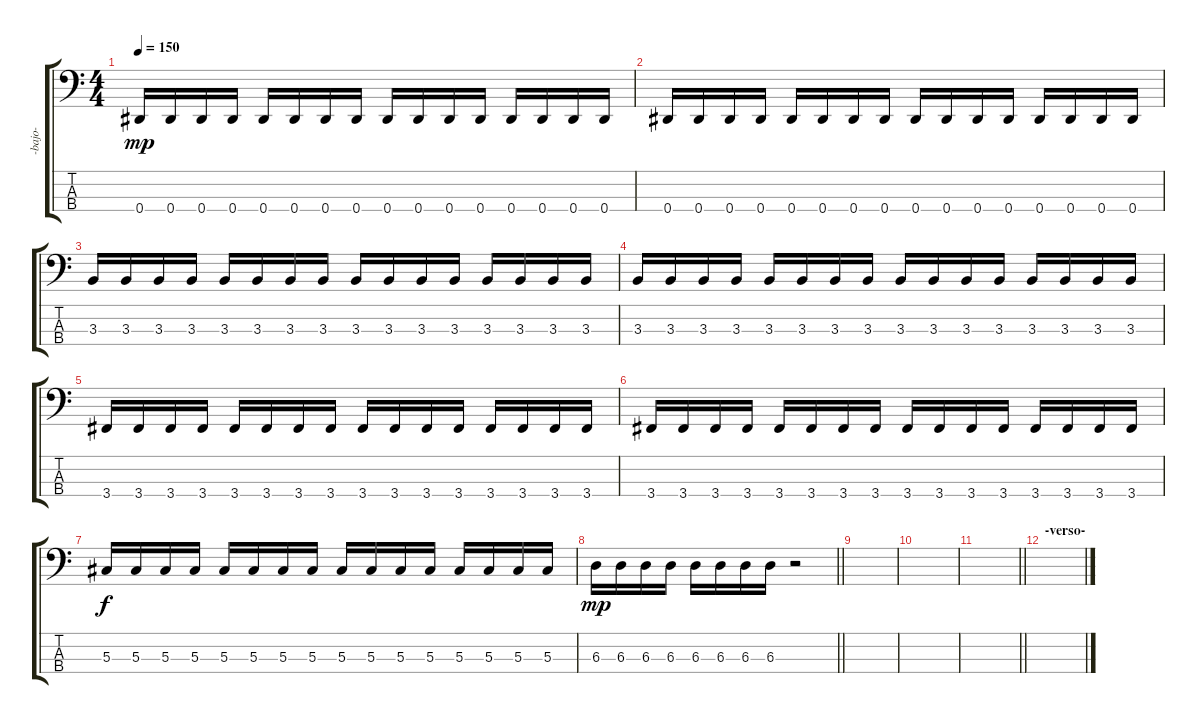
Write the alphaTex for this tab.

\track ("-bajo-" "-bajo-") {instrument electricbassfinger}
\staff {score tabs}
\tuning (Gb2 Db2 Ab1 Eb1) {hide}
\ts (4 4)
\tempo 150
\clef f4
\ks c
0.4.16{dy mp} 0.4.16 0.4.16 0.4.16 0.4.16 0.4.16 0.4.16 0.4.16 0.4.16 0.4.16 0.4.16 0.4.16 0.4.16 0.4.16 0.4.16 0.4.16 |
0.4.16 0.4.16 0.4.16 0.4.16 0.4.16 0.4.16 0.4.16 0.4.16 0.4.16 0.4.16 0.4.16 0.4.16 0.4.16 0.4.16 0.4.16 0.4.16 |
3.3.16 3.3.16 3.3.16 3.3.16 3.3.16 3.3.16 3.3.16 3.3.16 3.3.16 3.3.16 3.3.16 3.3.16 3.3.16 3.3.16 3.3.16 3.3.16 |
3.3.16 3.3.16 3.3.16 3.3.16 3.3.16 3.3.16 3.3.16 3.3.16 3.3.16 3.3.16 3.3.16 3.3.16 3.3.16 3.3.16 3.3.16 3.3.16 |
3.4.16 3.4.16 3.4.16 3.4.16 3.4.16 3.4.16 3.4.16 3.4.16 3.4.16 3.4.16 3.4.16 3.4.16 3.4.16 3.4.16 3.4.16 3.4.16 |
3.4.16 3.4.16 3.4.16 3.4.16 3.4.16 3.4.16 3.4.16 3.4.16 3.4.16 3.4.16 3.4.16 3.4.16 3.4.16 3.4.16 3.4.16 3.4.16 |
5.3.16{dy f} 5.3.16 5.3.16 5.3.16 5.3.16 5.3.16 5.3.16 5.3.16 5.3.16 5.3.16 5.3.16 5.3.16 5.3.16 5.3.16 5.3.16 5.3.16 |
\barLineRight lightlight
6.3.16{dy mp} 6.3.16 6.3.16 6.3.16 6.3.16 6.3.16 6.3.16 6.3.16 r.2 |
\section ("" "")
|
|
\barLineRight lightlight
|
\section ("" "-verso-")
